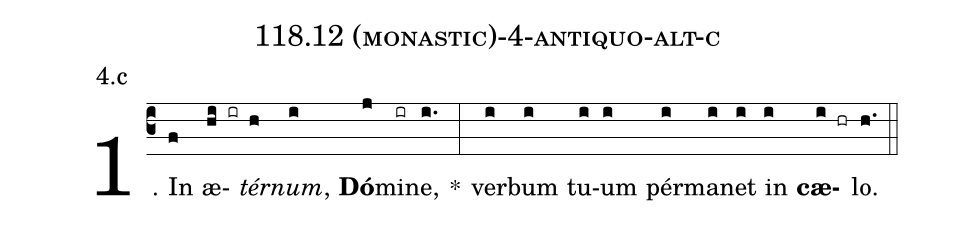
name: 118.12 (monastic)-4-antiquo-alt-c;
annotation: 4.c;
%%
(c3)1. In(f) æ(hi ir)<i>tér</i>(h)<i>num</i>,(i) <b>Dó</b>(j)mi(ir)ne,(i.) *(:) ver(i)bum(i) tu(i)um(i) pér(i)ma(i)net(i) in(i) <b>cæ</b>(i hr)lo.(h.) (::)
